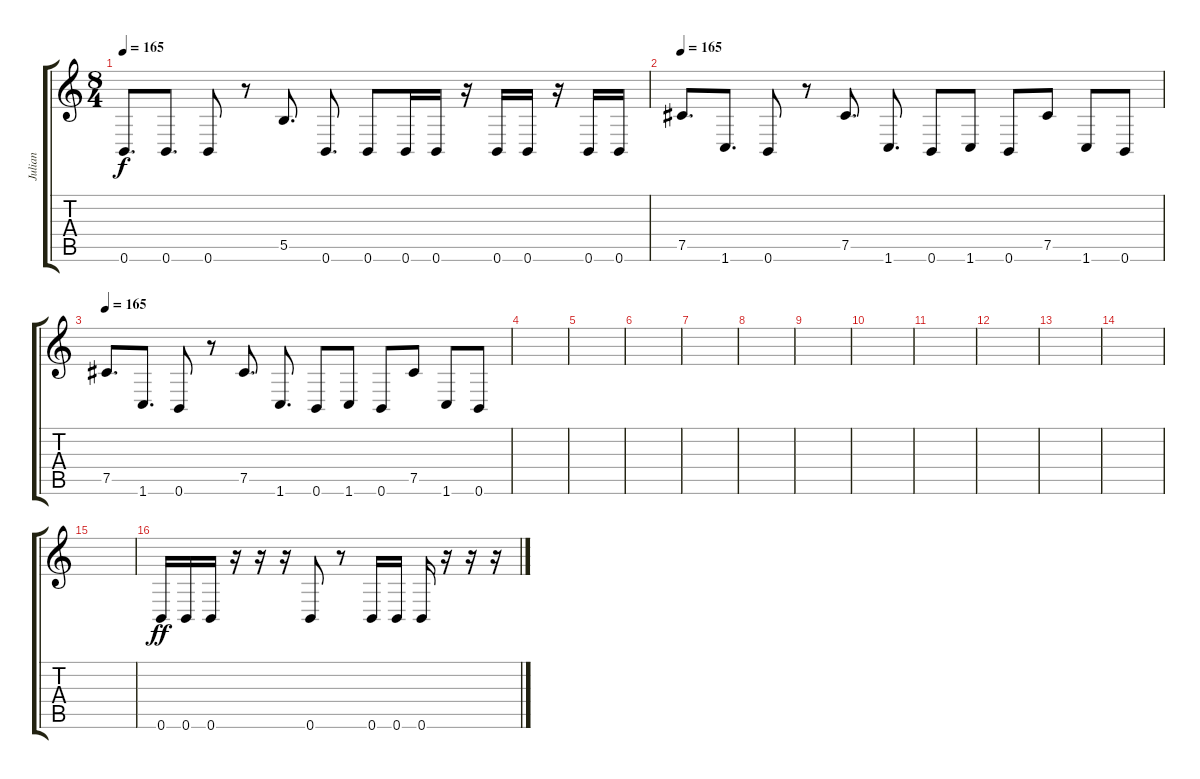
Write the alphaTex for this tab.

\track ("Julian" "Julian") {instrument overdrivenguitar}
\staff {score tabs}
\tuning (Db4 Ab3 E3 B2 Gb2 B1) {hide}
\ts (8 4)
\tempo 165
\clef g2
\ks c
0.6.8{d dy f} 0.6.8{d} 0.6.8 r.8 5.5.8{d} 0.6.8{d} 0.6.8 0.6.16 0.6.16 r.16 0.6.16 0.6.16 r.16 0.6.16 0.6.16 |
\tempo 165
7.5.8{d} 1.6.8{d} 0.6.8 r.8 7.5.8{d} 1.6.8{d} 0.6.8 1.6.8 0.6.8 7.5.8 1.6.8 0.6.8 |
\tempo 165
7.5.8{d} 1.6.8{d} 0.6.8 r.8 7.5.8{d} 1.6.8{d} 0.6.8 1.6.8 0.6.8 7.5.8 1.6.8 0.6.8 |
|
|
|
|
|
|
|
|
|
|
|
|
0.6.16{dy ff} 0.6.16 0.6.16 r.16 r.16 r.16 0.6.8 r.8 0.6.16 0.6.16 0.6.16 r.16 r.16 r.16
